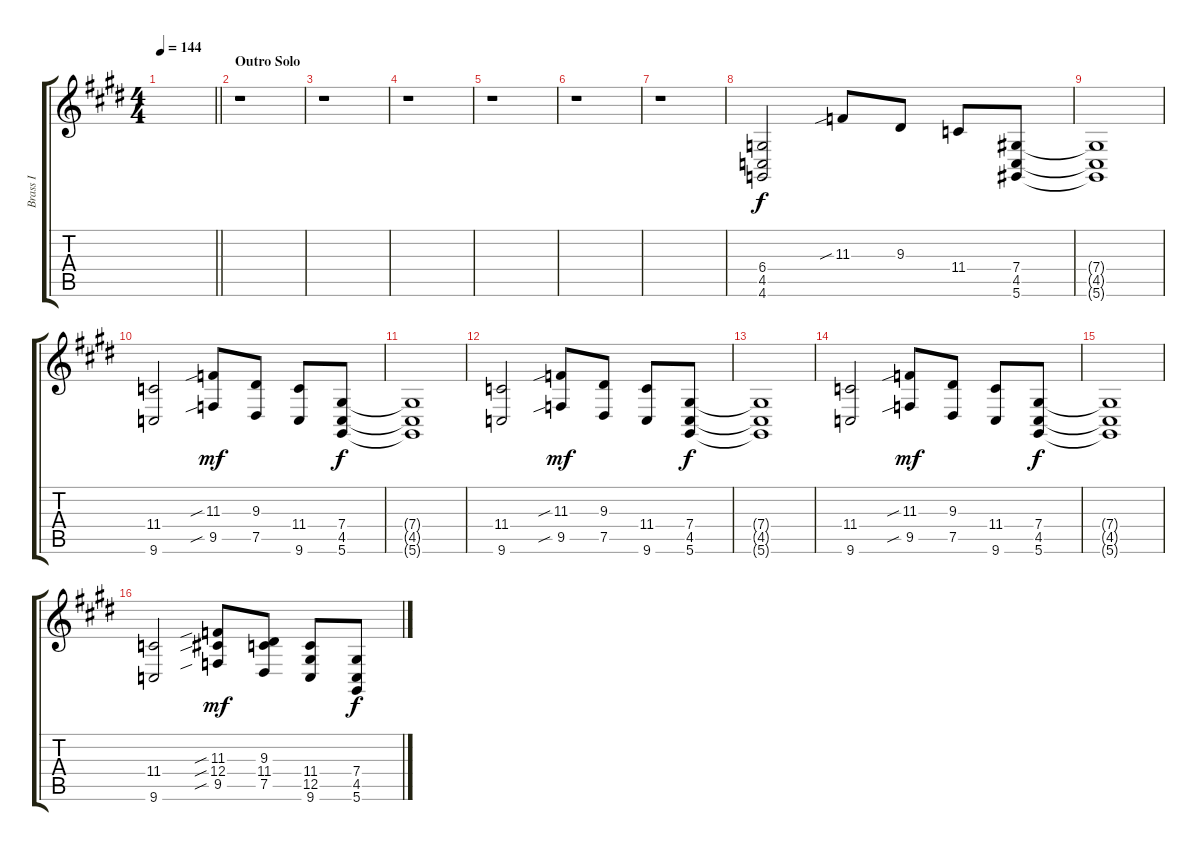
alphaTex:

\track ("Brass I" "Brass I") {instrument brasssection}
\staff {score tabs}
\tuning (Eb4 Bb3 Gb3 Db3 Ab2 Eb2) {hide}
\ts (4 4)
\tempo 144
\clef g2
\barLineRight lightlight
\ks c#minor
|
\section ("" "Outro Solo")
r.1 |
r.1 |
r.1 |
r.1 |
r.1 |
r.1 |
(6.4 4.5 4.6).2 11.3{sib}.8{dy f} 9.3.8 11.4.8 (7.4 4.5 5.6).8 |
(7.4{t} 4.5{t} 5.6{t}).1 |
(11.4 9.6).2 (11.3{sib} 9.5{sib}).8{dy mf} (9.3 7.5).8 (11.4 9.6).8 (7.4 4.5 5.6).8{dy f} |
(7.4{t} 4.5{t} 5.6{t}).1 |
(11.4 9.6).2 (11.3{sib} 9.5{sib}).8{dy mf} (9.3 7.5).8 (11.4 9.6).8 (7.4 4.5 5.6).8{dy f} |
(7.4{t} 4.5{t} 5.6{t}).1 |
(11.4 9.6).2 (11.3{sib} 9.5{sib}).8{dy mf} (9.3 7.5).8 (11.4 9.6).8 (7.4 4.5 5.6).8{dy f} |
(7.4{t} 4.5{t} 5.6{t}).1 |
(11.4 9.6).2 (11.3{sib} 12.4{sib} 9.5{sib}).8{dy mf} (9.3 11.4 7.5).8 (11.4 12.5 9.6).8 (7.4 4.5 5.6).8{dy f}
